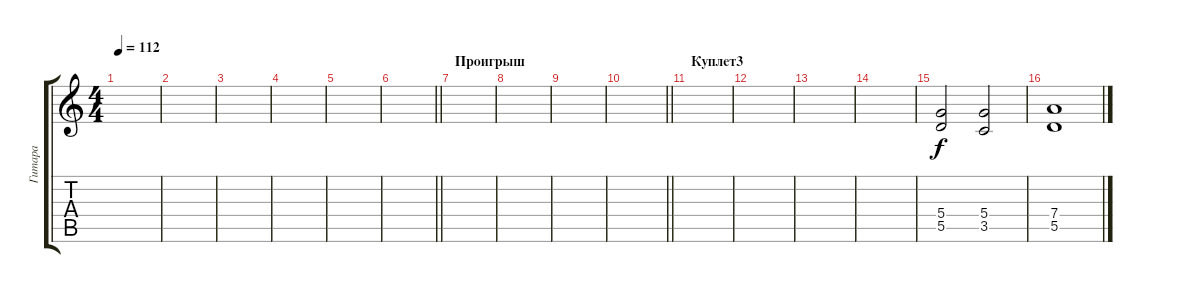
\track ("Гитара" "Гитара") {instrument distortionguitar}
\staff {score tabs}
\tuning (E4 B3 G3 D3 A2 E2) {hide}
\ts (4 4)
\tempo 112
\clef g2
\ks c
|
|
|
|
|
\barLineRight lightlight
|
\section ("" "Проигрыш")
|
|
|
\barLineRight lightlight
|
\section ("" "Куплет3")
|
|
|
|
(5.4 5.5).2 (5.4 3.5).2 |
(7.4 5.5).1
